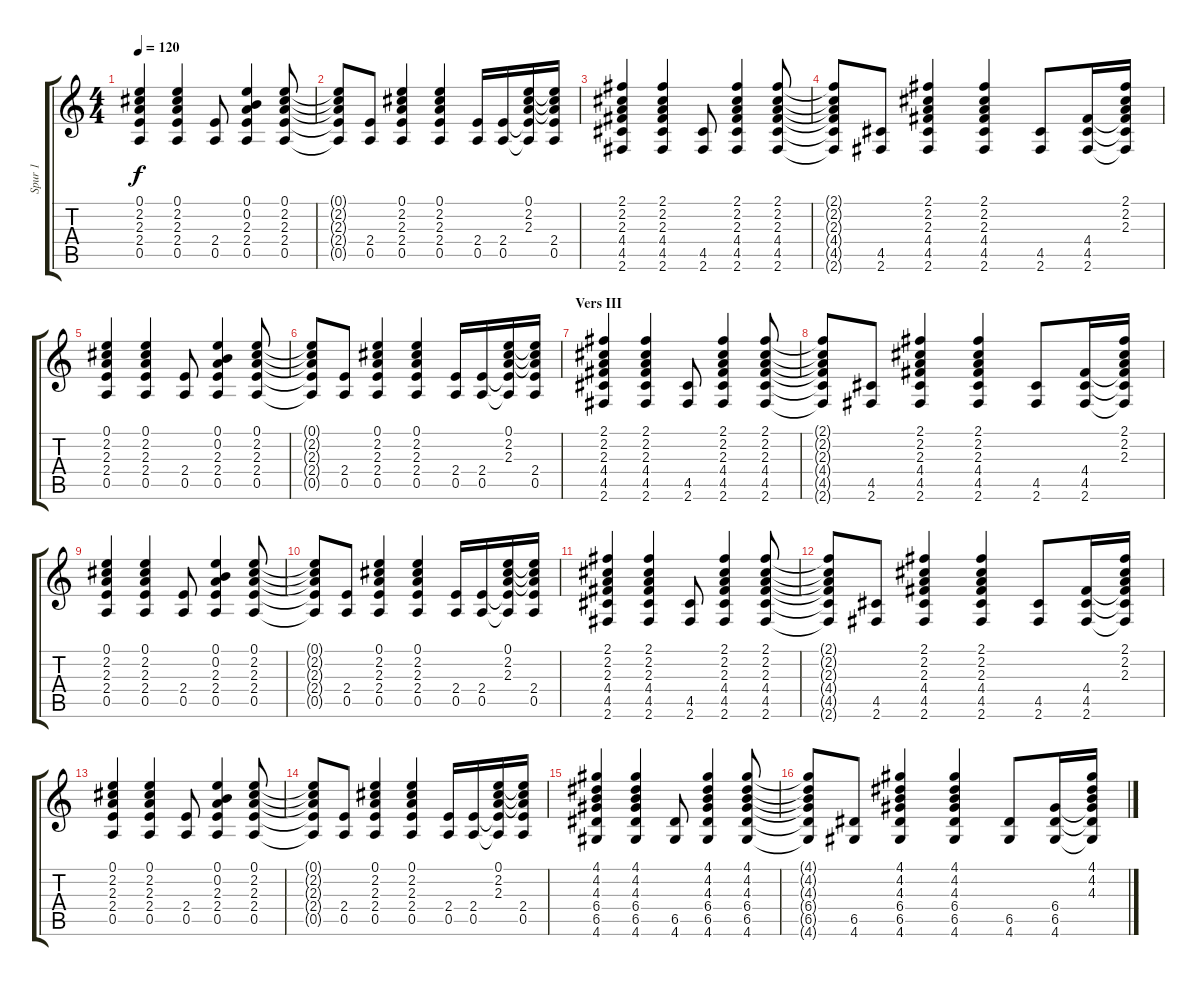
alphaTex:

\track ("Spur 1" "Spur 1") {instrument acousticguitarsteel}
\staff {score tabs}
\tuning (E4 B3 G3 D3 A2 E2) {hide}
\ts (4 4)
\tempo 120
\clef g2
\ks c
(0.1 2.2 2.3 2.4 0.5).4{dy f} (0.1 2.2 2.3 2.4 0.5).4 (2.4 0.5).8 (0.1 0.2 2.3 2.4 0.5).4 (0.1 2.2 2.3 2.4 0.5).8 |
(0.1{t} 2.2{t} 2.3{t} 2.4{t} 0.5{t}).8 (2.4 0.5).8 (0.1 2.2 2.3 2.4 0.5).4 (0.1 2.2 2.3 2.4 0.5).4 (2.4 0.5).16 (2.4 0.5).16 (0.1 2.2 2.3 2.4{t} 0.5{t}).16 (0.1{t} 2.2{t} 2.3{t} 2.4 0.5).16 |
(2.1 2.2 2.3 4.4 4.5 2.6).4 (2.1 2.2 2.3 4.4 4.5 2.6).4 (4.5 2.6).8 (2.1 2.2 2.3 4.4 4.5 2.6).4 (2.1 2.2 2.3 4.4 4.5 2.6).8 |
(2.1{t} 2.2{t} 2.3{t} 4.4{t} 4.5{t} 2.6{t}).8 (4.5 2.6).8 (2.1 2.2 2.3 4.4 4.5 2.6).4 (2.1 2.2 2.3 4.4 4.5 2.6).4 (4.5 2.6).8 (4.4 4.5 2.6).16 (2.1 2.2 2.3 4.4{t} 4.5{t} 2.6{t}).16 |
(0.1 2.2 2.3 2.4 0.5).4 (0.1 2.2 2.3 2.4 0.5).4 (2.4 0.5).8 (0.1 0.2 2.3 2.4 0.5).4 (0.1 2.2 2.3 2.4 0.5).8 |
(0.1{t} 2.2{t} 2.3{t} 2.4{t} 0.5{t}).8 (2.4 0.5).8 (0.1 2.2 2.3 2.4 0.5).4 (0.1 2.2 2.3 2.4 0.5).4 (2.4 0.5).16 (2.4 0.5).16 (0.1 2.2 2.3 2.4{t} 0.5{t}).16 (0.1{t} 2.2{t} 2.3{t} 2.4 0.5).16 |
\section ("" "Vers III")
(2.1 2.2 2.3 4.4 4.5 2.6).4 (2.1 2.2 2.3 4.4 4.5 2.6).4 (4.5 2.6).8 (2.1 2.2 2.3 4.4 4.5 2.6).4 (2.1 2.2 2.3 4.4 4.5 2.6).8 |
(2.1{t} 2.2{t} 2.3{t} 4.4{t} 4.5{t} 2.6{t}).8 (4.5 2.6).8 (2.1 2.2 2.3 4.4 4.5 2.6).4 (2.1 2.2 2.3 4.4 4.5 2.6).4 (4.5 2.6).8 (4.4 4.5 2.6).16 (2.1 2.2 2.3 4.4{t} 4.5{t} 2.6{t}).16 |
(0.1 2.2 2.3 2.4 0.5).4 (0.1 2.2 2.3 2.4 0.5).4 (2.4 0.5).8 (0.1 0.2 2.3 2.4 0.5).4 (0.1 2.2 2.3 2.4 0.5).8 |
(0.1{t} 2.2{t} 2.3{t} 2.4{t} 0.5{t}).8 (2.4 0.5).8 (0.1 2.2 2.3 2.4 0.5).4 (0.1 2.2 2.3 2.4 0.5).4 (2.4 0.5).16 (2.4 0.5).16 (0.1 2.2 2.3 2.4{t} 0.5{t}).16 (0.1{t} 2.2{t} 2.3{t} 2.4 0.5).16 |
(2.1 2.2 2.3 4.4 4.5 2.6).4 (2.1 2.2 2.3 4.4 4.5 2.6).4 (4.5 2.6).8 (2.1 2.2 2.3 4.4 4.5 2.6).4 (2.1 2.2 2.3 4.4 4.5 2.6).8 |
(2.1{t} 2.2{t} 2.3{t} 4.4{t} 4.5{t} 2.6{t}).8 (4.5 2.6).8 (2.1 2.2 2.3 4.4 4.5 2.6).4 (2.1 2.2 2.3 4.4 4.5 2.6).4 (4.5 2.6).8 (4.4 4.5 2.6).16 (2.1 2.2 2.3 4.4{t} 4.5{t} 2.6{t}).16 |
(0.1 2.2 2.3 2.4 0.5).4 (0.1 2.2 2.3 2.4 0.5).4 (2.4 0.5).8 (0.1 0.2 2.3 2.4 0.5).4 (0.1 2.2 2.3 2.4 0.5).8 |
(0.1{t} 2.2{t} 2.3{t} 2.4{t} 0.5{t}).8 (2.4 0.5).8 (0.1 2.2 2.3 2.4 0.5).4 (0.1 2.2 2.3 2.4 0.5).4 (2.4 0.5).16 (2.4 0.5).16 (0.1 2.2 2.3 2.4{t} 0.5{t}).16 (0.1{t} 2.2{t} 2.3{t} 2.4 0.5).16 |
(4.1 4.2 4.3 6.4 6.5 4.6).4 (4.1 4.2 4.3 6.4 6.5 4.6).4 (6.5 4.6).8 (4.1 4.2 4.3 6.4 6.5 4.6).4 (4.1 4.2 4.3 6.4 6.5 4.6).8 |
(4.1{t} 4.2{t} 4.3{t} 6.4{t} 6.5{t} 4.6{t}).8 (6.5 4.6).8 (4.1 4.2 4.3 6.4 6.5 4.6).4 (4.1 4.2 4.3 6.4 6.5 4.6).4 (6.5 4.6).8 (6.4 6.5 4.6).16 (4.1 4.2 4.3 6.4{t} 6.5{t} 4.6{t}).16
